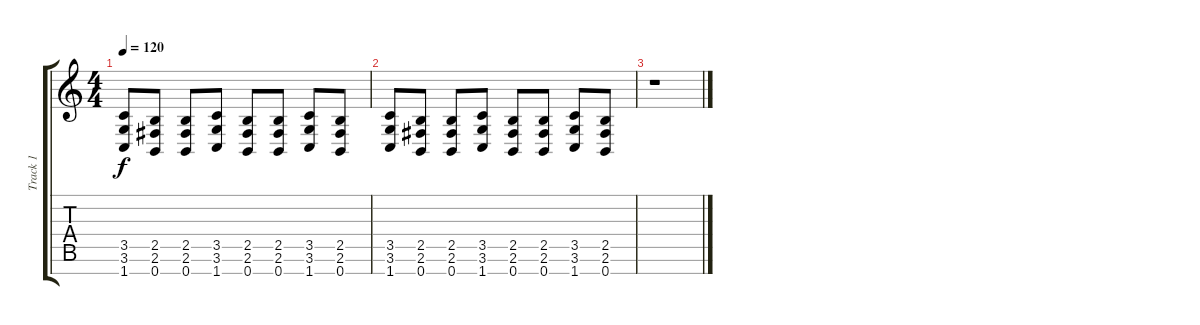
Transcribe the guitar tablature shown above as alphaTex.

\track ("Track 1" "Track 1") {instrument overdrivenguitar}
\staff {score tabs}
\tuning (E4 B3 G3 D3 A2 E2 B1) {hide}
\ts (4 4)
\tempo 120
\clef g2
\ks c
(3.5 3.6 1.7).8{dy f} (2.5 2.6 0.7).8 (2.5 2.6 0.7).8 (3.5 3.6 1.7).8 (2.5 2.6 0.7).8 (2.5 2.6 0.7).8 (3.5 3.6 1.7).8 (2.5 2.6 0.7).8 |
(3.5 3.6 1.7).8 (2.5 2.6 0.7).8 (2.5 2.6 0.7).8 (3.5 3.6 1.7).8 (2.5 2.6 0.7).8 (2.5 2.6 0.7).8 (3.5 3.6 1.7).8 (2.5 2.6 0.7).8 |
r.1
